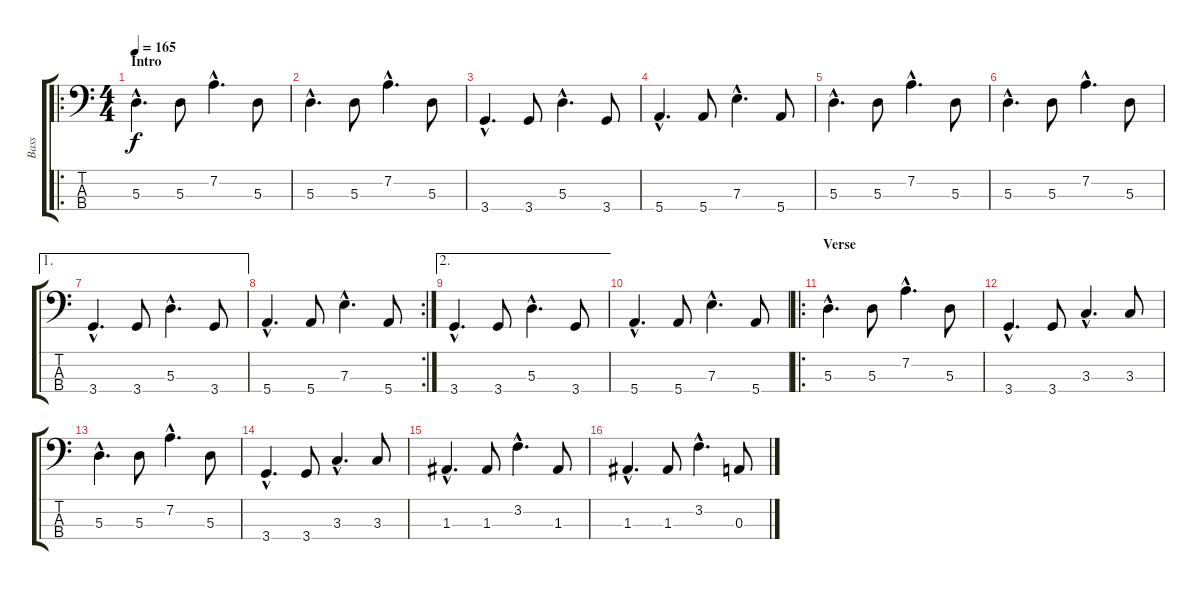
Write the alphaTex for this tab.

\track ("Bass" "Bass") {instrument electricbassfinger}
\staff {score tabs}
\tuning (G2 D2 A1 E1) {hide}
\ro
\ts (4 4)
\section ("" "Intro")
\tempo 165
\clef f4
\ks c
5.3{hac}.4{d dy f instrument electricbassfinger} 5.3.8 7.2{hac}.4{d} 5.3.8 |
5.3{hac}.4{d} 5.3.8 7.2{hac}.4{d} 5.3.8 |
3.4{hac}.4{d} 3.4.8 5.3{hac}.4{d} 3.4.8 |
5.4{hac}.4{d} 5.4.8 7.3{hac}.4{d} 5.4.8 |
5.3{hac}.4{d} 5.3.8 7.2{hac}.4{d} 5.3.8 |
5.3{hac}.4{d} 5.3.8 7.2{hac}.4{d} 5.3.8 |
\ae 1
3.4{hac}.4{d} 3.4.8 5.3{hac}.4{d} 3.4.8 |
\rc 2
5.4{hac}.4{d} 5.4.8 7.3{hac}.4{d} 5.4.8 |
\ae 2
3.4{hac}.4{d} 3.4.8 5.3{hac}.4{d} 3.4.8 |
5.4{hac}.4{d} 5.4.8 7.3{hac}.4{d} 5.4.8 |
\ro
\section ("" "Verse")
5.3{hac}.4{d} 5.3.8 7.2{hac}.4{d} 5.3.8 |
3.4{hac}.4{d} 3.4.8 3.3{hac}.4{d} 3.3.8 |
5.3{hac}.4{d} 5.3.8 7.2{hac}.4{d} 5.3.8 |
3.4{hac}.4{d} 3.4.8 3.3{hac}.4{d} 3.3.8 |
1.3{hac}.4{d} 1.3.8 3.2{hac}.4{d} 1.3.8 |
1.3{hac}.4{d} 1.3.8 3.2{hac}.4{d} 0.3.8
